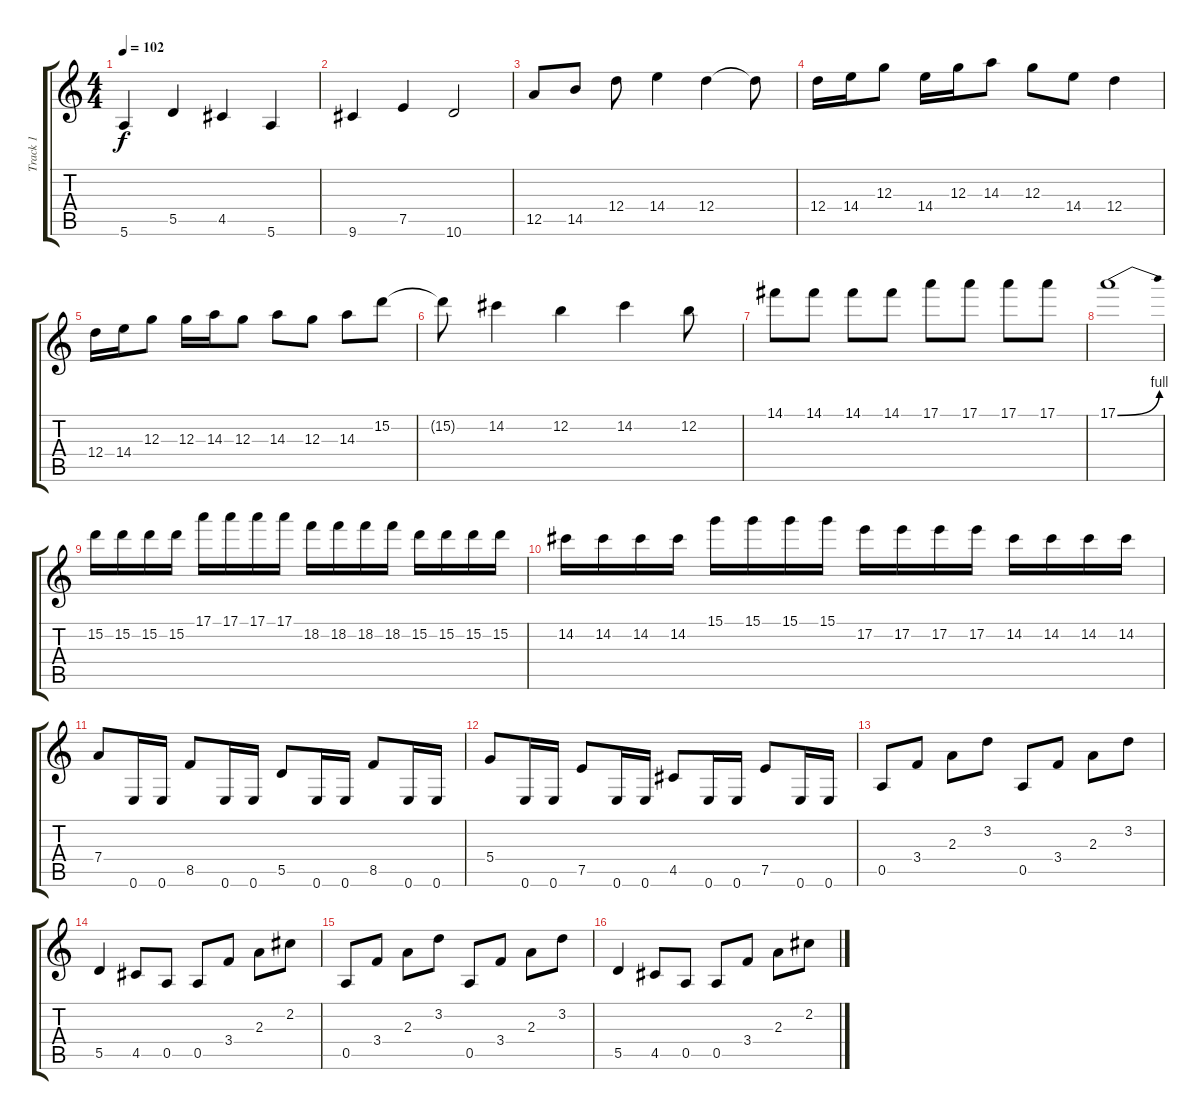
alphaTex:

\track ("Track 1" "Track 1") {instrument distortionguitar}
\staff {score tabs}
\tuning (E4 B3 G3 D3 A2 E2) {hide}
\ts (4 4)
\tempo 102
\clef g2
\ks c
5.6.4{dy f} 5.5.4 4.5.4 5.6.4 |
9.6.4 7.5.4 10.6.2 |
12.5.8 14.5.8 12.4.8 14.4.4 12.4.4 12.4{t}.8 |
12.4.16 14.4.16 12.3.8 14.4.16 12.3.16 14.3.8 12.3.8 14.4.8 12.4.4 |
12.4.16 14.4.16 12.3.8 12.3.16 14.3.16 12.3.8 14.3.8 12.3.8 14.3.8 15.2.8 |
15.2{t}.8 14.2.4 12.2.4 14.2.4 12.2.8 |
14.1.8 14.1.8 14.1.8 14.1.8 17.1.8 17.1.8 17.1.8 17.1.8 |
17.1{be (bend 0 0 60 4)}.1 |
15.2.16 15.2.16 15.2.16 15.2.16 17.1.16 17.1.16 17.1.16 17.1.16 18.2.16 18.2.16 18.2.16 18.2.16 15.2.16 15.2.16 15.2.16 15.2.16 |
14.2.16 14.2.16 14.2.16 14.2.16 15.1.16 15.1.16 15.1.16 15.1.16 17.2.16 17.2.16 17.2.16 17.2.16 14.2.16 14.2.16 14.2.16 14.2.16 |
7.4.8 0.6.16 0.6.16 8.5.8 0.6.16 0.6.16 5.5.8 0.6.16 0.6.16 8.5.8 0.6.16 0.6.16 |
5.4.8 0.6.16 0.6.16 7.5.8 0.6.16 0.6.16 4.5.8 0.6.16 0.6.16 7.5.8 0.6.16 0.6.16 |
0.5.8 3.4.8 2.3.8 3.2.8 0.5.8 3.4.8 2.3.8 3.2.8 |
5.5.4 4.5.8 0.5.8 0.5.8 3.4.8 2.3.8 2.2.8 |
0.5.8 3.4.8 2.3.8 3.2.8 0.5.8 3.4.8 2.3.8 3.2.8 |
5.5.4 4.5.8 0.5.8 0.5.8 3.4.8 2.3.8 2.2.8
